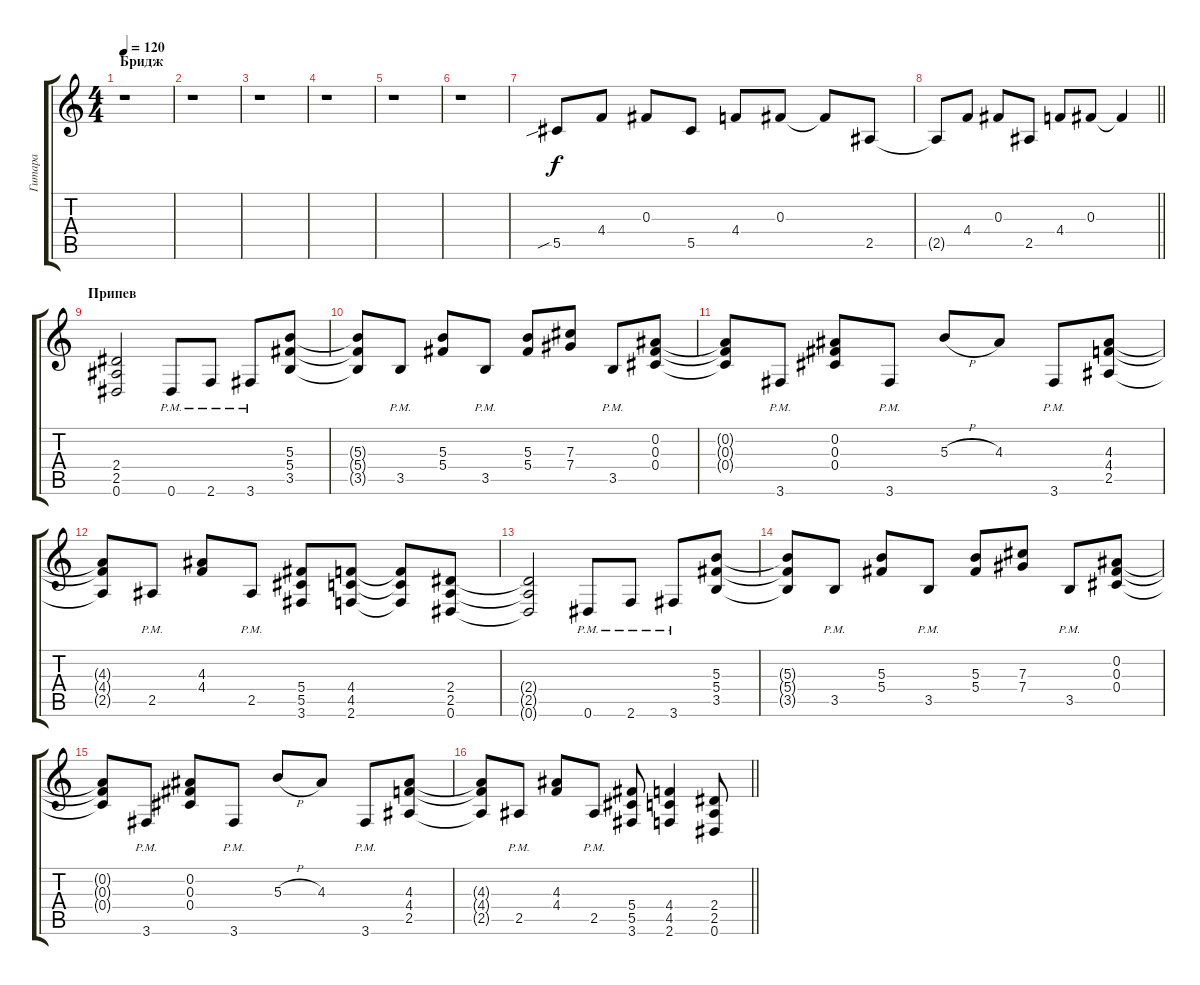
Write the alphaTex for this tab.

\track ("Гитара" "Гитара") {instrument distortionguitar}
\staff {score tabs}
\tuning (Eb4 Bb3 Gb3 Db3 Ab2 Eb2) {hide}
\ts (4 4)
\section ("" "Бридж")
\tempo 120
\clef g2
\ks c
r.1{dy f} |
r.1 |
r.1 |
r.1 |
r.1 |
r.1 |
5.5{sib}.8 4.4.8 0.3.8 5.5.8 4.4.8 0.3.8 0.3{t}.8 2.5.8 |
\barLineRight lightlight
2.5{t}.8 4.4.8 0.3.8 2.5.8 4.4.8 0.3.8 0.3{t}.4 |
\section ("" "Припев")
(2.4 2.5 0.6).2 0.6{pm}.8 2.6{pm}.8 3.6{pm}.8 (5.3 5.4 3.5).8 |
(5.3{t} 5.4{t} 3.5{t}).8 3.5{pm}.8 (5.3 5.4).8 3.5{pm}.8 (5.3 5.4).8 (7.3 7.4).8 3.5{pm}.8 (0.2 0.3 0.4).8 |
(0.2{t} 0.3{t} 0.4{t}).8 3.6{pm}.8 (0.2 0.3 0.4).8 3.6{pm}.8 5.3{h}.8 4.3.8 3.6{pm}.8 (4.3 4.4 2.5).8 |
(4.3{t} 4.4{t} 2.5{t}).8 2.5{pm}.8 (4.3 4.4).8 2.5{pm}.8 (5.4 5.5 3.6).8 (4.4 4.5 2.6).8 (4.4{t} 4.5{t} 2.6{t}).8 (2.4 2.5 0.6).8 |
(2.4{t} 2.5{t} 0.6{t}).2 0.6{pm}.8 2.6{pm}.8 3.6{pm}.8 (5.3 5.4 3.5).8 |
(5.3{t} 5.4{t} 3.5{t}).8 3.5{pm}.8 (5.3 5.4).8 3.5{pm}.8 (5.3 5.4).8 (7.3 7.4).8 3.5{pm}.8 (0.2 0.3 0.4).8 |
(0.2{t} 0.3{t} 0.4{t}).8 3.6{pm}.8 (0.2 0.3 0.4).8 3.6{pm}.8 5.3{h}.8 4.3.8 3.6{pm}.8 (4.3 4.4 2.5).8 |
\barLineRight lightlight
(4.3{t} 4.4{t} 2.5{t}).8 2.5{pm}.8 (4.3 4.4).8 2.5{pm}.8 (5.4 5.5 3.6).8 (4.4 4.5 2.6).4 (2.4 2.5 0.6).8
